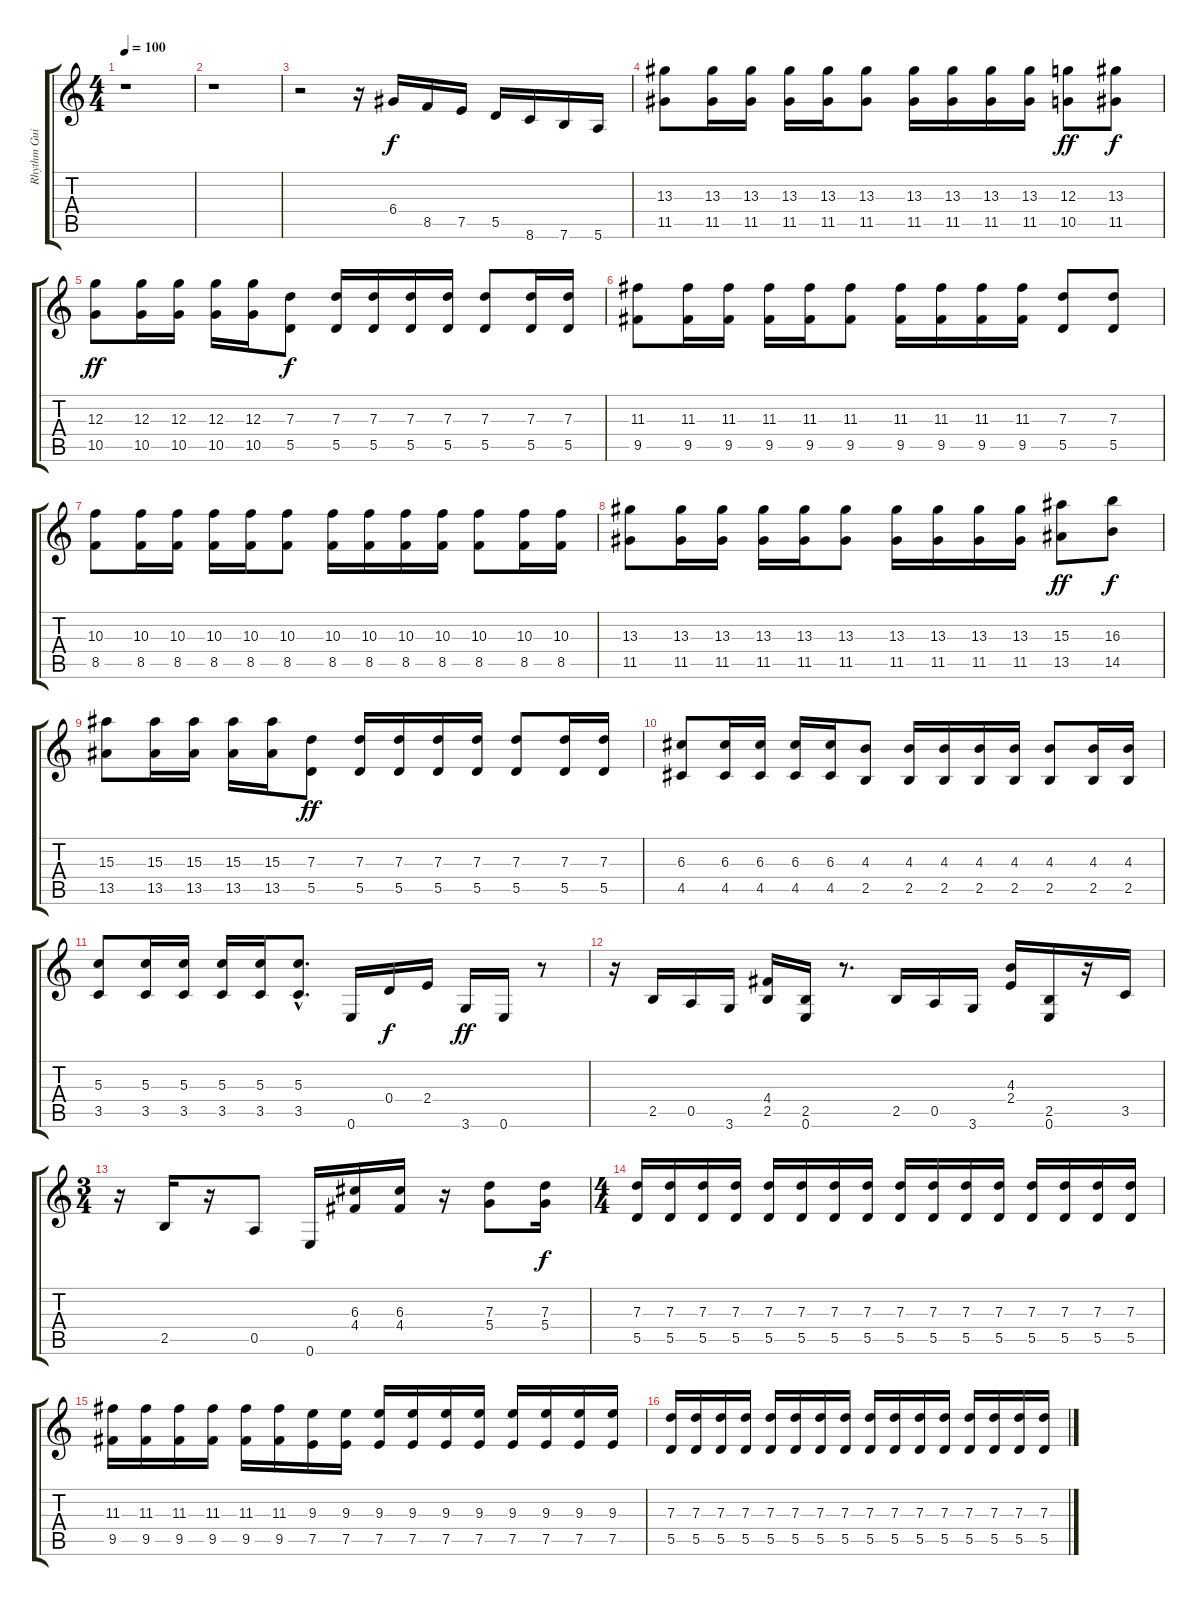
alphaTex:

\track ("Rhythm Guitar II" "Rhythm Gui") {instrument distortionguitar}
\staff {score tabs}
\tuning (E4 B3 G3 D3 A2 E2) {hide}
\ts (4 4)
\tempo 100
\clef g2
\ks c
r.1{dy ff} |
r.1 |
r.2 r.16 6.4.16{dy f} 8.5.16 7.5.16 5.5.16 8.6.16 7.6.16 5.6.16 |
(13.3 11.5).8 (13.3 11.5).16 (13.3 11.5).16 (13.3 11.5).16 (13.3 11.5).16 (13.3 11.5).8 (13.3 11.5).16 (13.3 11.5).16 (13.3 11.5).16 (13.3 11.5).16 (12.3 10.5).8{dy ff} (13.3 11.5).8{dy f} |
(12.3 10.5).8{dy ff} (12.3 10.5).16 (12.3 10.5).16 (12.3 10.5).16 (12.3 10.5).16 (7.3 5.5).8{dy f} (7.3 5.5).16 (7.3 5.5).16 (7.3 5.5).16 (7.3 5.5).16 (7.3 5.5).8 (7.3 5.5).16 (7.3 5.5).16 |
(11.3 9.5).8 (11.3 9.5).16 (11.3 9.5).16 (11.3 9.5).16 (11.3 9.5).16 (11.3 9.5).8 (11.3 9.5).16 (11.3 9.5).16 (11.3 9.5).16 (11.3 9.5).16 (7.3 5.5).8 (7.3 5.5).8 |
(10.3 8.5).8 (10.3 8.5).16 (10.3 8.5).16 (10.3 8.5).16 (10.3 8.5).16 (10.3 8.5).8 (10.3 8.5).16 (10.3 8.5).16 (10.3 8.5).16 (10.3 8.5).16 (10.3 8.5).8 (10.3 8.5).16 (10.3 8.5).16 |
(13.3 11.5).8 (13.3 11.5).16 (13.3 11.5).16 (13.3 11.5).16 (13.3 11.5).16 (13.3 11.5).8 (13.3 11.5).16 (13.3 11.5).16 (13.3 11.5).16 (13.3 11.5).16 (15.3 13.5).8{dy ff} (16.3 14.5).8{dy f} |
(15.3 13.5).8 (15.3 13.5).16 (15.3 13.5).16 (15.3 13.5).16 (15.3 13.5).16 (7.3 5.5).8{dy ff} (7.3 5.5).16 (7.3 5.5).16 (7.3 5.5).16 (7.3 5.5).16 (7.3 5.5).8 (7.3 5.5).16 (7.3 5.5).16 |
(6.3 4.5).8 (6.3 4.5).16 (6.3 4.5).16 (6.3 4.5).16 (6.3 4.5).16 (4.3 2.5).8 (4.3 2.5).16 (4.3 2.5).16 (4.3 2.5).16 (4.3 2.5).16 (4.3 2.5).8 (4.3 2.5).16 (4.3 2.5).16 |
(5.3 3.5).8 (5.3 3.5).16 (5.3 3.5).16 (5.3 3.5).16 (5.3 3.5).16 (5.3{hac} 3.5{hac}).8{d} 0.6.16 0.4.16{dy f} 2.4.16 3.6.16{dy ff} 0.6.16 r.8 |
r.16 2.5.16 0.5.16 3.6.16 (4.4 2.5).16 (2.5 0.6).16 r.8{d} 2.5.16 0.5.16 3.6.16 (4.3 2.4).16 (2.5 0.6).16 r.16 3.5.16 |
\ts (3 4)
r.16 2.5.16 r.16 0.5.8 0.6.16 (6.3 4.4).16 (6.3 4.4).16 r.16 (7.3 5.4).8 (7.3 5.4).16{dy f} |
\ts (4 4)
(7.3 5.5).16 (7.3 5.5).16 (7.3 5.5).16 (7.3 5.5).16 (7.3 5.5).16 (7.3 5.5).16 (7.3 5.5).16 (7.3 5.5).16 (7.3 5.5).16 (7.3 5.5).16 (7.3 5.5).16 (7.3 5.5).16 (7.3 5.5).16 (7.3 5.5).16 (7.3 5.5).16 (7.3 5.5).16 |
(11.3 9.5).16 (11.3 9.5).16 (11.3 9.5).16 (11.3 9.5).16 (11.3 9.5).16 (11.3 9.5).16 (9.3 7.5).16 (9.3 7.5).16 (9.3 7.5).16 (9.3 7.5).16 (9.3 7.5).16 (9.3 7.5).16 (9.3 7.5).16 (9.3 7.5).16 (9.3 7.5).16 (9.3 7.5).16 |
(7.3 5.5).16 (7.3 5.5).16 (7.3 5.5).16 (7.3 5.5).16 (7.3 5.5).16 (7.3 5.5).16 (7.3 5.5).16 (7.3 5.5).16 (7.3 5.5).16 (7.3 5.5).16 (7.3 5.5).16 (7.3 5.5).16 (7.3 5.5).16 (7.3 5.5).16 (7.3 5.5).16 (7.3 5.5).16
